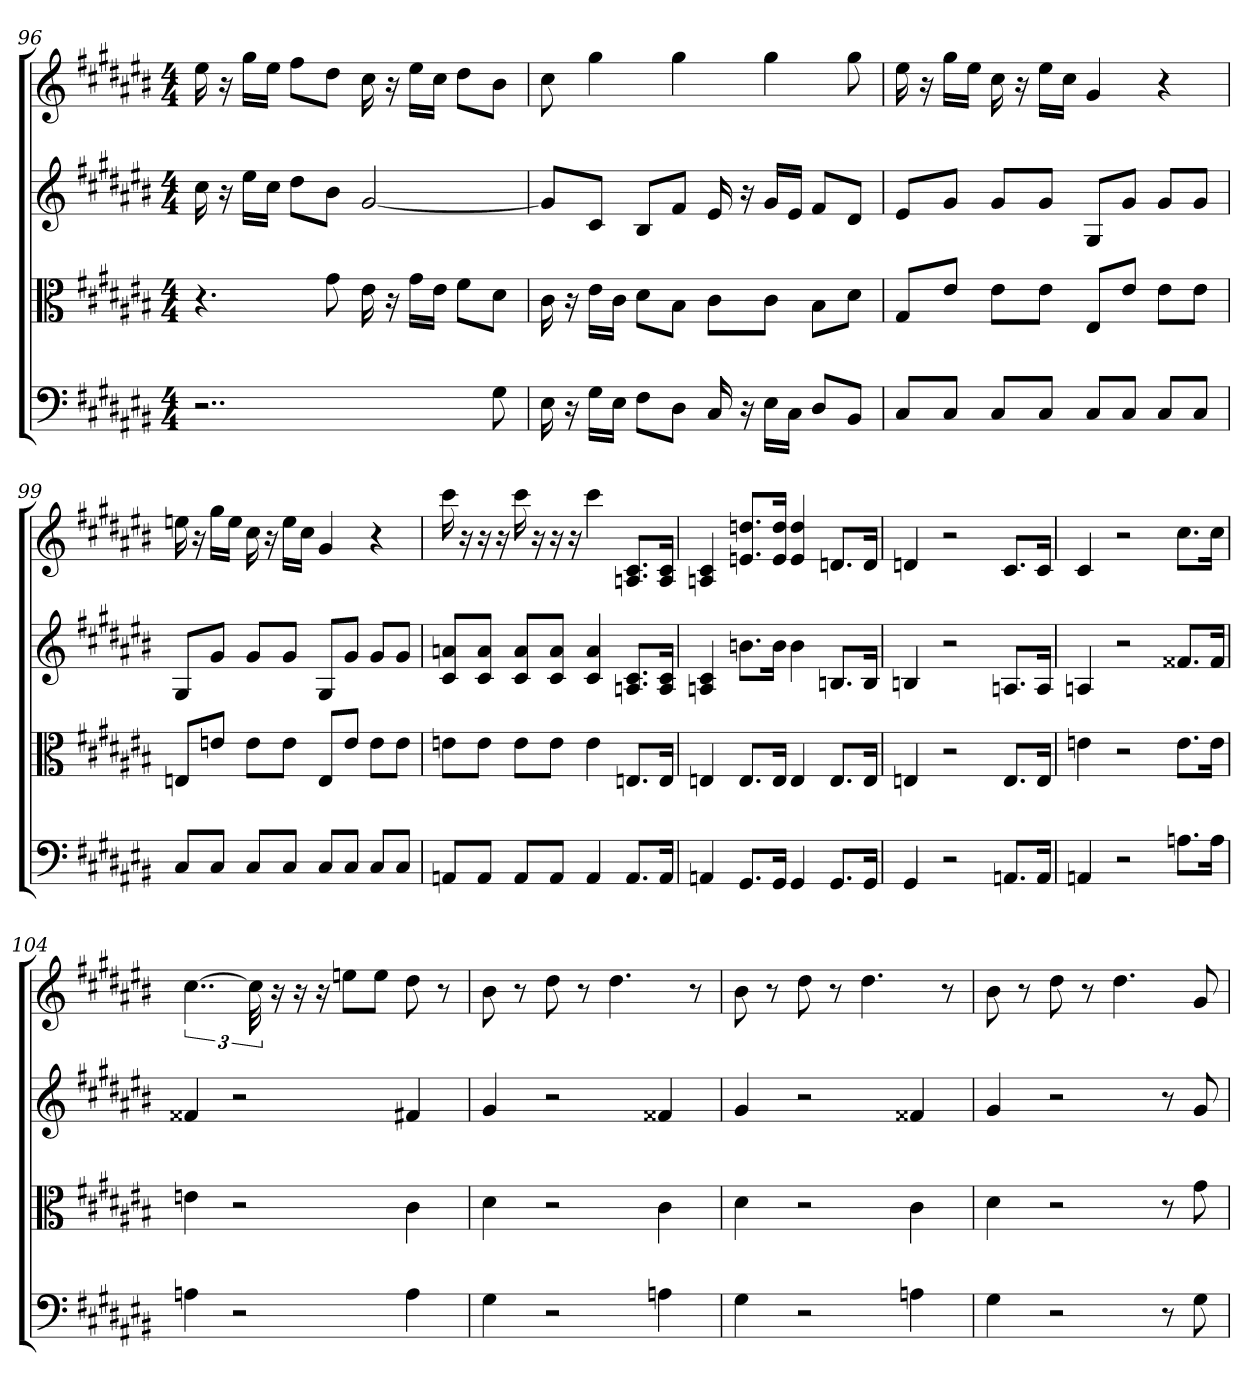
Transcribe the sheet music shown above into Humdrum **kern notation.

**kern	**kern	**kern	**kern
*part4	*part3	*part2	*part1
*staff4	*staff3	*staff2	*staff1
*clefF4	*clefC3	*clefG2	*clefG2
*k[f#c#g#d#a#e#b#]	*k[f#c#g#d#a#e#b#]	*k[f#c#g#d#a#e#b#]	*k[f#c#g#d#a#e#b#]
*C#:	*C#:	*C#:	*C#:
*M4/4	*M4/4	*M4/4	*M4/4
=96	=96	=96	=96
2..r	4.r	16cc#	16ee#
.	.	16r	16r
.	.	16ee#\LL	16gg#\LL
.	.	16cc#\JJ	16ee#\JJ
.	.	8dd#\L	8ff#\L
.	8g#	8b#\J	8dd#\J
.	16e#	[2g#	16cc#
.	16r	.	16r
.	16g#\LL	.	16ee#\LL
.	16e#\JJ	.	16cc#\JJ
.	8f#\L	.	8dd#\L
8G#	8d#\J	.	8b#\J
=97	=97	=97	=97
16E#	16c#	8g#/L]	8cc#
16r	16r	.	.
16G#\LL	16e#\LL	8c#/J	4gg#
16E#\JJ	16c#\JJ	.	.
8F#\L	8d#\L	8B#/L	.
8D#\J	8B#\J	8f#/J	4gg#
16C#	8c#\L	16e#	.
16r	.	16r	.
16E#\LL	8c#\J	16g#/LL	4gg#
16C#\JJ	.	16e#/JJ	.
8D#/L	8B#\L	8f#/L	.
8BB#/J	8d#\J	8d#/J	8gg#
=98	=98	=98	=98
8C#/L	8G#/L	8e#/L	16ee#
.	.	.	16r
8C#/J	8e#/J	8g#/J	16gg#\LL
.	.	.	16ee#\JJ
8C#/L	8e#\L	8g#/L	16cc#
.	.	.	16r
8C#/J	8e#\J	8g#/J	16ee#\LL
.	.	.	16cc#\JJ
8C#/L	8E#/L	8G#/L	4g#
8C#/J	8e#/J	8g#/J	.
8C#/L	8e#\L	8g#/L	4r
8C#/J	8e#\J	8g#/J	.
=99	=99	=99	=99
8C#/L	8En/L	8G#/L	16een
.	.	.	16r
8C#/J	8en/J	8g#/J	16gg#\LL
.	.	.	16ee\JJ
8C#/L	8e\L	8g#/L	16cc#
.	.	.	16r
8C#/J	8e\J	8g#/J	16ee\LL
.	.	.	16cc#\JJ
8C#/L	8E/L	8G#/L	4g#
8C#/J	8e/J	8g#/J	.
8C#/L	8e\L	8g#/L	4r
8C#/J	8e\J	8g#/J	.
=100	=100	=100	=100
8AAn/L	8en\L	8c#/ 8an/L	16ccc#
.	.	.	16r
8AA/J	8e\J	8c#/ 8a/J	16r
.	.	.	16r
8AA/L	8e\L	8c#/ 8a/L	16ccc#
.	.	.	16r
8AA/J	8e\J	8c#/ 8a/J	16r
.	.	.	16r
4AA	4e	4c# 4a	4ccc#
8.AA/L	8.En/L	8.An/ 8.c#/L	8.An/ 8.c#/L
16AA/Jk	16E/Jk	16A/ 16c#/Jk	16A/ 16c#/Jk
=101	=101	=101	=101
4AAn	4En	4An 4c#	4An 4c#
8.GG#/L	8.E/L	8.bn\L	8.en/ 8.ddn/L
16GG#/Jk	16E/Jk	16b\Jk	16e/ 16dd/Jk
4GG#	4E	4b	4e 4dd
8.GG#/L	8.E/L	8.Bn/L	8.dn/L
16GG#/Jk	16E/Jk	16B/Jk	16d/Jk
=102	=102	=102	=102
4GG#	4En	4Bn	4dn
2r	2r	2r	2r
8.AAn/L	8.E/L	8.An/L	8.c#/L
16AA/Jk	16E/Jk	16A/Jk	16c#/Jk
=103	=103	=103	=103
4AAn	4en	4An	4c#
2r	2r	2r	2r
8.An\L	8.e\L	8.f##X/L	8.cc#\L
16A\Jk	16e\Jk	16f##/Jk	16cc#\Jk
=104	=104	=104	=104
4An	4en	4f##X	[6..cc#
2r	2r	2r	.
.	.	.	48cc#]
.	.	.	16r
.	.	.	16r
.	.	.	16r
.	.	.	8een\L
.	.	.	8ee\J
4A	4c#	4f#X	8dd#
.	.	.	8r
=105	=105	=105	=105
4G#	4d#	4g#	8b#
.	.	.	8r
2r	2r	2r	8dd#
.	.	.	8r
.	.	.	4.dd#
4An	4c#	4f##X	.
.	.	.	8r
=106	=106	=106	=106
4G#	4d#	4g#	8b#
.	.	.	8r
2r	2r	2r	8dd#
.	.	.	8r
.	.	.	4.dd#
4An	4c#	4f##X	.
.	.	.	8r
=107	=107	=107	=107
4G#	4d#	4g#	8b#
.	.	.	8r
2r	2r	2r	8dd#
.	.	.	8r
.	.	.	4.dd#
8r	8r	8r	.
8G#	8g#	8g#	8g#
=	=	=	=
*-	*-	*-	*-
